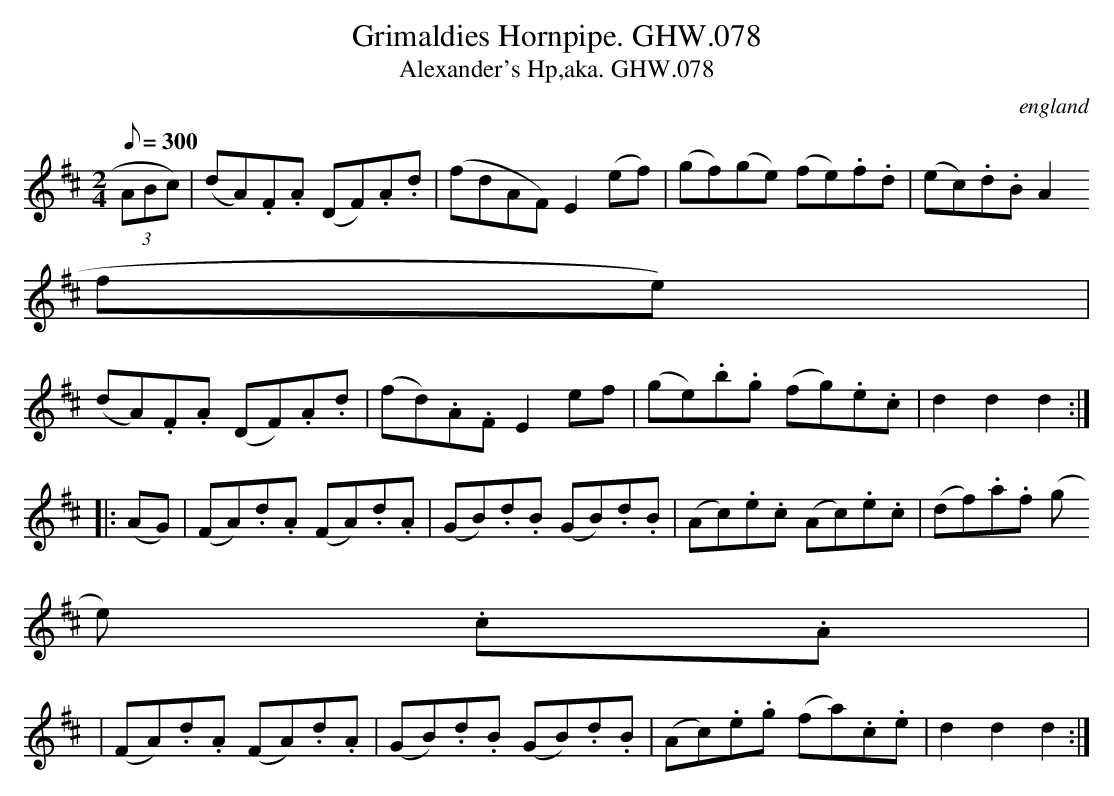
X:1
T:Grimaldies Hornpipe. GHW.078
T:Alexander's Hp,aka. GHW.078
O:england
M:2/4
L:1/8
Q:300
K:D
(3ABc)|(dA).F.A (DF).A.d|(fdAF) E2 (ef)|(gf)(ge) (fe).f.d|(ec).d.B A2 (
fe)|
(dA).F.A (DF).A.d|(fd).A.F E2 ef|(ge).b.g (fg).e.c|d2d2d2:|
|:(AG)|(FA).d.A (FA).d.A|(GB).d.B (GB).d.B|(Ac).e.c (Ac).e.c|(df).a.f (g
e)
.c.A|
|(FA).d.A (FA).d.A|(GB).d.B (GB).d.B|(Ac).e.g (fa).c.e|d2d2d2:|]
